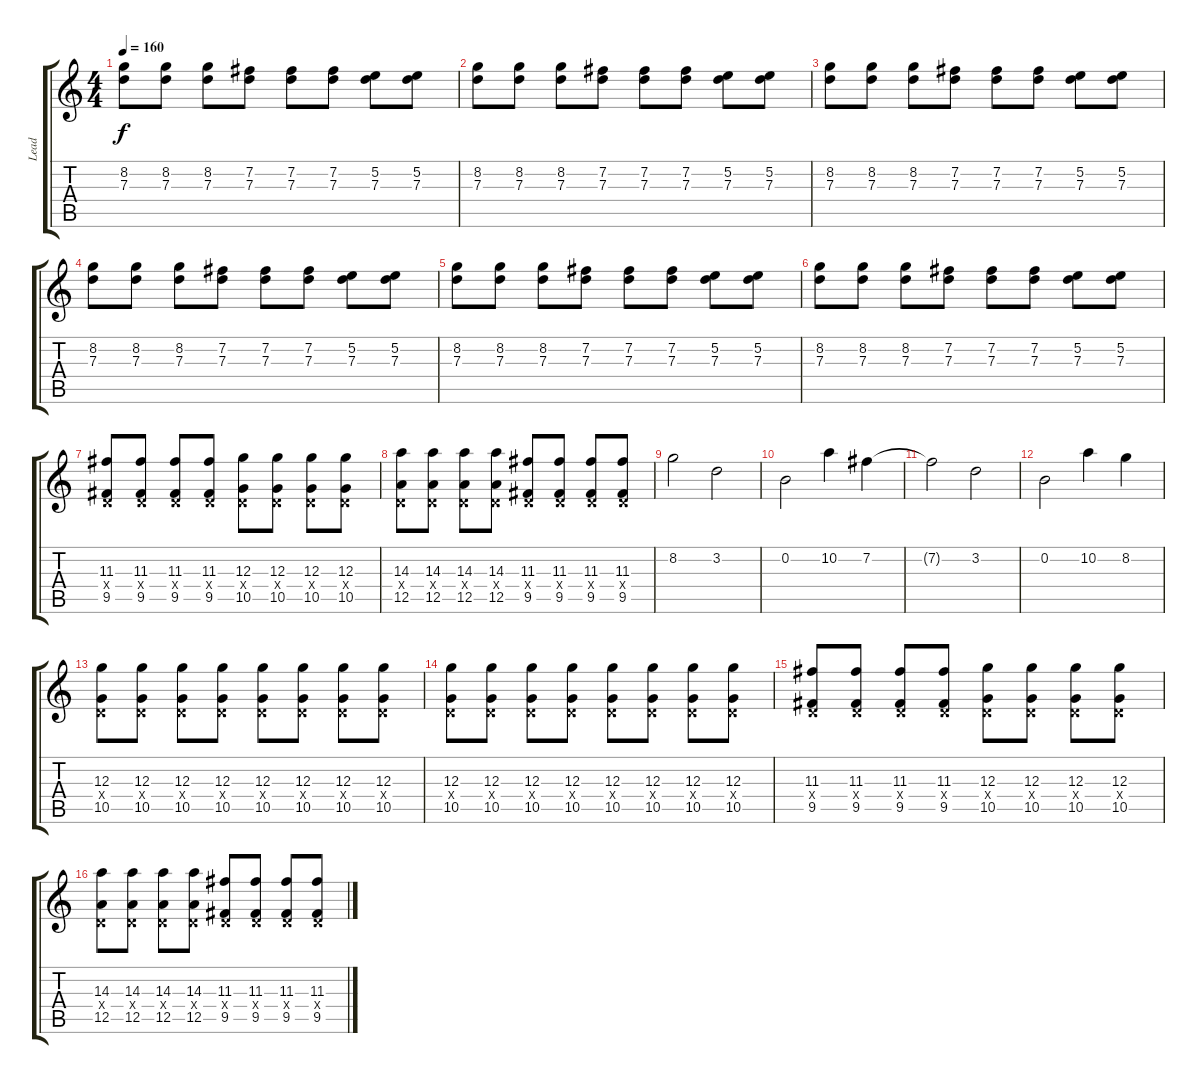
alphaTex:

\track ("Lead" "Lead") {instrument acousticguitarsteel}
\staff {score tabs}
\tuning (E4 B3 G3 D3 A2 E2) {hide}
\ts (4 4)
\tempo 160
\clef g2
\ks c
(8.2 7.3).8{dy f} (8.2 7.3).8 (8.2 7.3).8 (7.2 7.3).8 (7.2 7.3).8 (7.2 7.3).8 (5.2 7.3).8 (5.2 7.3).8 |
(8.2 7.3).8 (8.2 7.3).8 (8.2 7.3).8 (7.2 7.3).8 (7.2 7.3).8 (7.2 7.3).8 (5.2 7.3).8 (5.2 7.3).8 |
(8.2 7.3).8 (8.2 7.3).8 (8.2 7.3).8 (7.2 7.3).8 (7.2 7.3).8 (7.2 7.3).8 (5.2 7.3).8 (5.2 7.3).8 |
(8.2 7.3).8 (8.2 7.3).8 (8.2 7.3).8 (7.2 7.3).8 (7.2 7.3).8 (7.2 7.3).8 (5.2 7.3).8 (5.2 7.3).8 |
(8.2 7.3).8 (8.2 7.3).8 (8.2 7.3).8 (7.2 7.3).8 (7.2 7.3).8 (7.2 7.3).8 (5.2 7.3).8 (5.2 7.3).8 |
(8.2 7.3).8 (8.2 7.3).8 (8.2 7.3).8 (7.2 7.3).8 (7.2 7.3).8 (7.2 7.3).8 (5.2 7.3).8 (5.2 7.3).8 |
(11.3 0.4{x} 9.5).8 (11.3 0.4{x} 9.5).8 (11.3 0.4{x} 9.5).8 (11.3 0.4{x} 9.5).8 (12.3 0.4{x} 10.5).8 (12.3 0.4{x} 10.5).8 (12.3 0.4{x} 10.5).8 (12.3 0.4{x} 10.5).8 |
(14.3 0.4{x} 12.5).8 (14.3 0.4{x} 12.5).8 (14.3 0.4{x} 12.5).8 (14.3 0.4{x} 12.5).8 (11.3 0.4{x} 9.5).8 (11.3 0.4{x} 9.5).8 (11.3 0.4{x} 9.5).8 (11.3 0.4{x} 9.5).8 |
8.2.2 3.2.2 |
0.2.2 10.2.4 7.2.4 |
7.2{t}.2 3.2.2 |
0.2.2 10.2.4 8.2.4 |
(12.3 0.4{x} 10.5).8 (12.3 0.4{x} 10.5).8 (12.3 0.4{x} 10.5).8 (12.3 0.4{x} 10.5).8 (12.3 0.4{x} 10.5).8 (12.3 0.4{x} 10.5).8 (12.3 0.4{x} 10.5).8 (12.3 0.4{x} 10.5).8 |
(12.3 0.4{x} 10.5).8 (12.3 0.4{x} 10.5).8 (12.3 0.4{x} 10.5).8 (12.3 0.4{x} 10.5).8 (12.3 0.4{x} 10.5).8 (12.3 0.4{x} 10.5).8 (12.3 0.4{x} 10.5).8 (12.3 0.4{x} 10.5).8 |
(11.3 0.4{x} 9.5).8 (11.3 0.4{x} 9.5).8 (11.3 0.4{x} 9.5).8 (11.3 0.4{x} 9.5).8 (12.3 0.4{x} 10.5).8 (12.3 0.4{x} 10.5).8 (12.3 0.4{x} 10.5).8 (12.3 0.4{x} 10.5).8 |
(14.3 0.4{x} 12.5).8 (14.3 0.4{x} 12.5).8 (14.3 0.4{x} 12.5).8 (14.3 0.4{x} 12.5).8 (11.3 0.4{x} 9.5).8 (11.3 0.4{x} 9.5).8 (11.3 0.4{x} 9.5).8 (11.3 0.4{x} 9.5).8
